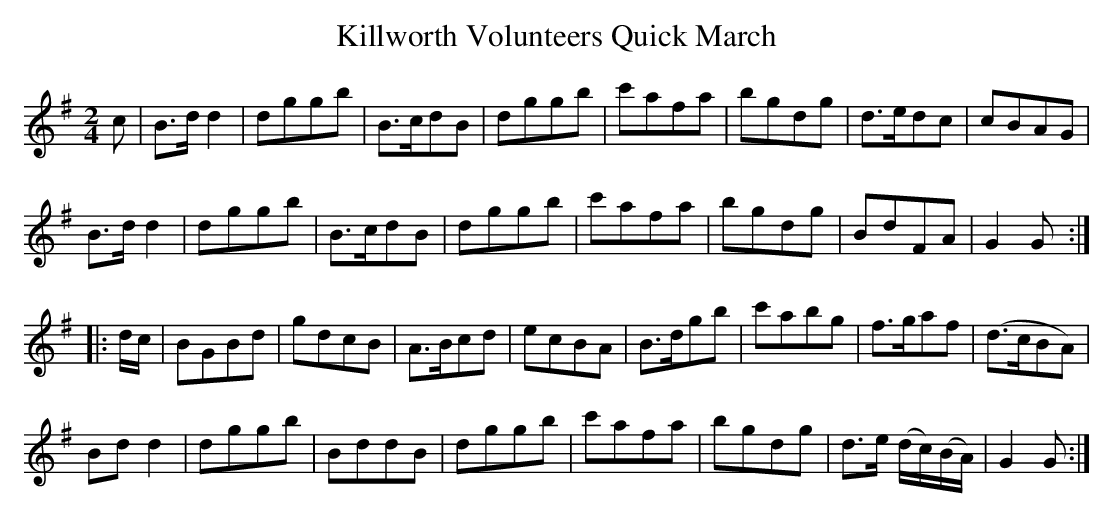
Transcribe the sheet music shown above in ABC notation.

X:1
T:Killworth Volunteers Quick March
M:2/4
L:1/8
K:G
c|\
B>d d2| dggb| B>cdB| dggb|\
c'afa| bgdg| d>edc| cBAG|
B>d d2| dggb| B>cdB| dggb|\
c'afa| bgdg| BdFA| G2G::
d/c/|\
BGBd| gdcB| A>Bcd| ecBA|\
B>dgb| c'abg| f>gaf| (d>cBA)|
Bdd2| dggb| BddB| dggb|\
c'afa| bgdg| d>e (d/c/)(B/A/)| G2G:|
